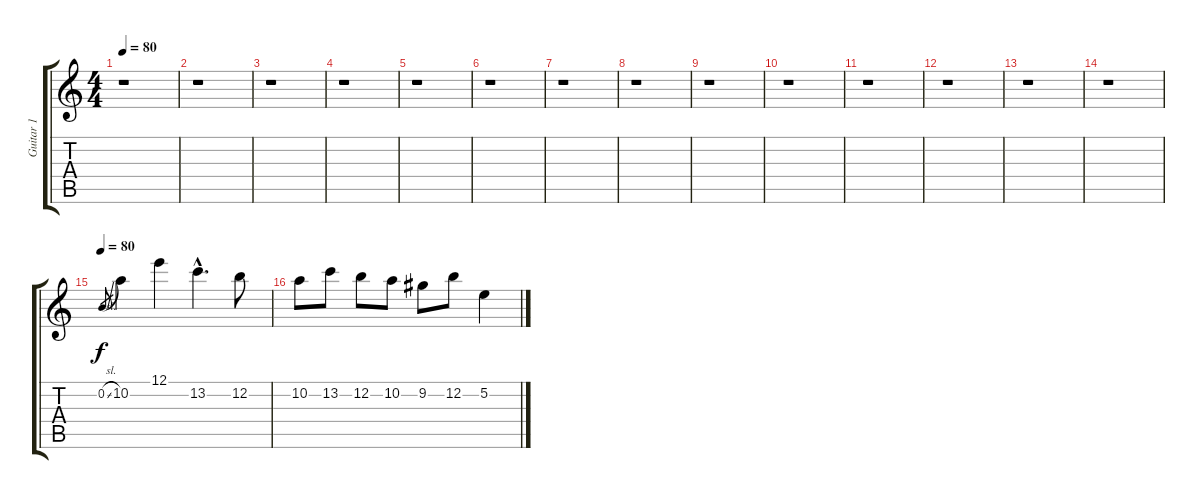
\track ("Guitar 1" "Guitar 1") {instrument distortionguitar}
\staff {score tabs}
\tuning (E4 B3 G3 D3 A2 E2) {hide}
\ts (4 4)
\tempo 80
\clef g2
\ks c
r.1{dy f} |
r.1 |
r.1 |
r.1 |
r.1 |
r.1 |
r.1 |
r.1 |
r.1 |
r.1 |
r.1 |
r.1 |
r.1 |
r.1 |
\tempo 80
0.2{sl}.8{gr} 10.2.4 12.1.4 13.2{hac}.4{d} 12.2.8 |
10.2.8 13.2.8 12.2.8 10.2.8 9.2.8 12.2.8 5.2.4
